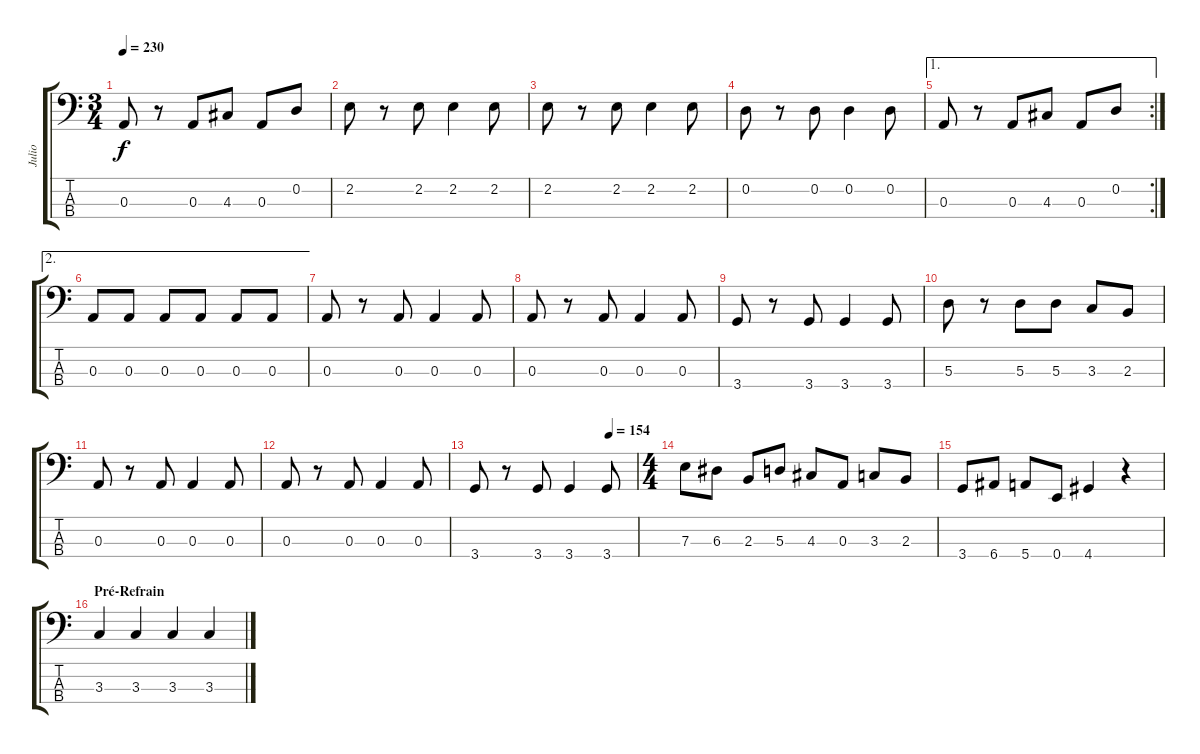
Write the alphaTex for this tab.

\track ("Julio" "Julio") {instrument electricbassfinger}
\staff {score tabs}
\tuning (G2 D2 A1 E1) {hide}
\ts (3 4)
\tempo 230
\clef f4
\ks c
0.3.8{dy f} r.8 0.3.8 4.3.8 0.3.8 0.2.8 |
2.2.8 r.8 2.2.8 2.2.4 2.2.8 |
2.2.8 r.8 2.2.8 2.2.4 2.2.8 |
0.2.8 r.8 0.2.8 0.2.4 0.2.8 |
\ae 1
\rc 2
0.3.8 r.8 0.3.8 4.3.8 0.3.8 0.2.8 |
\ae 2
0.3.8 0.3.8 0.3.8 0.3.8 0.3.8 0.3.8 |
\section ("" "")
0.3.8 r.8 0.3.8 0.3.4 0.3.8 |
0.3.8 r.8 0.3.8 0.3.4 0.3.8 |
3.4.8 r.8 3.4.8 3.4.4 3.4.8 |
5.3.8 r.8 5.3.8 5.3.8 3.3.8 2.3.8 |
0.3.8 r.8 0.3.8 0.3.4 0.3.8 |
0.3.8 r.8 0.3.8 0.3.4 0.3.8 |
\tempo (154 0.8333333333333334)
3.4.8 r.8 3.4.8 3.4.4 3.4.8 |
\ts (4 4)
7.3.8 6.3.8 2.3.8 5.3.8 4.3.8 0.3.8 3.3.8 2.3.8 |
3.4.8 6.4.8 5.4.8 0.4.8 4.4.4 r.4 |
\section ("" "Pré-Refrain")
3.3.4 3.3.4 3.3.4 3.3.4
